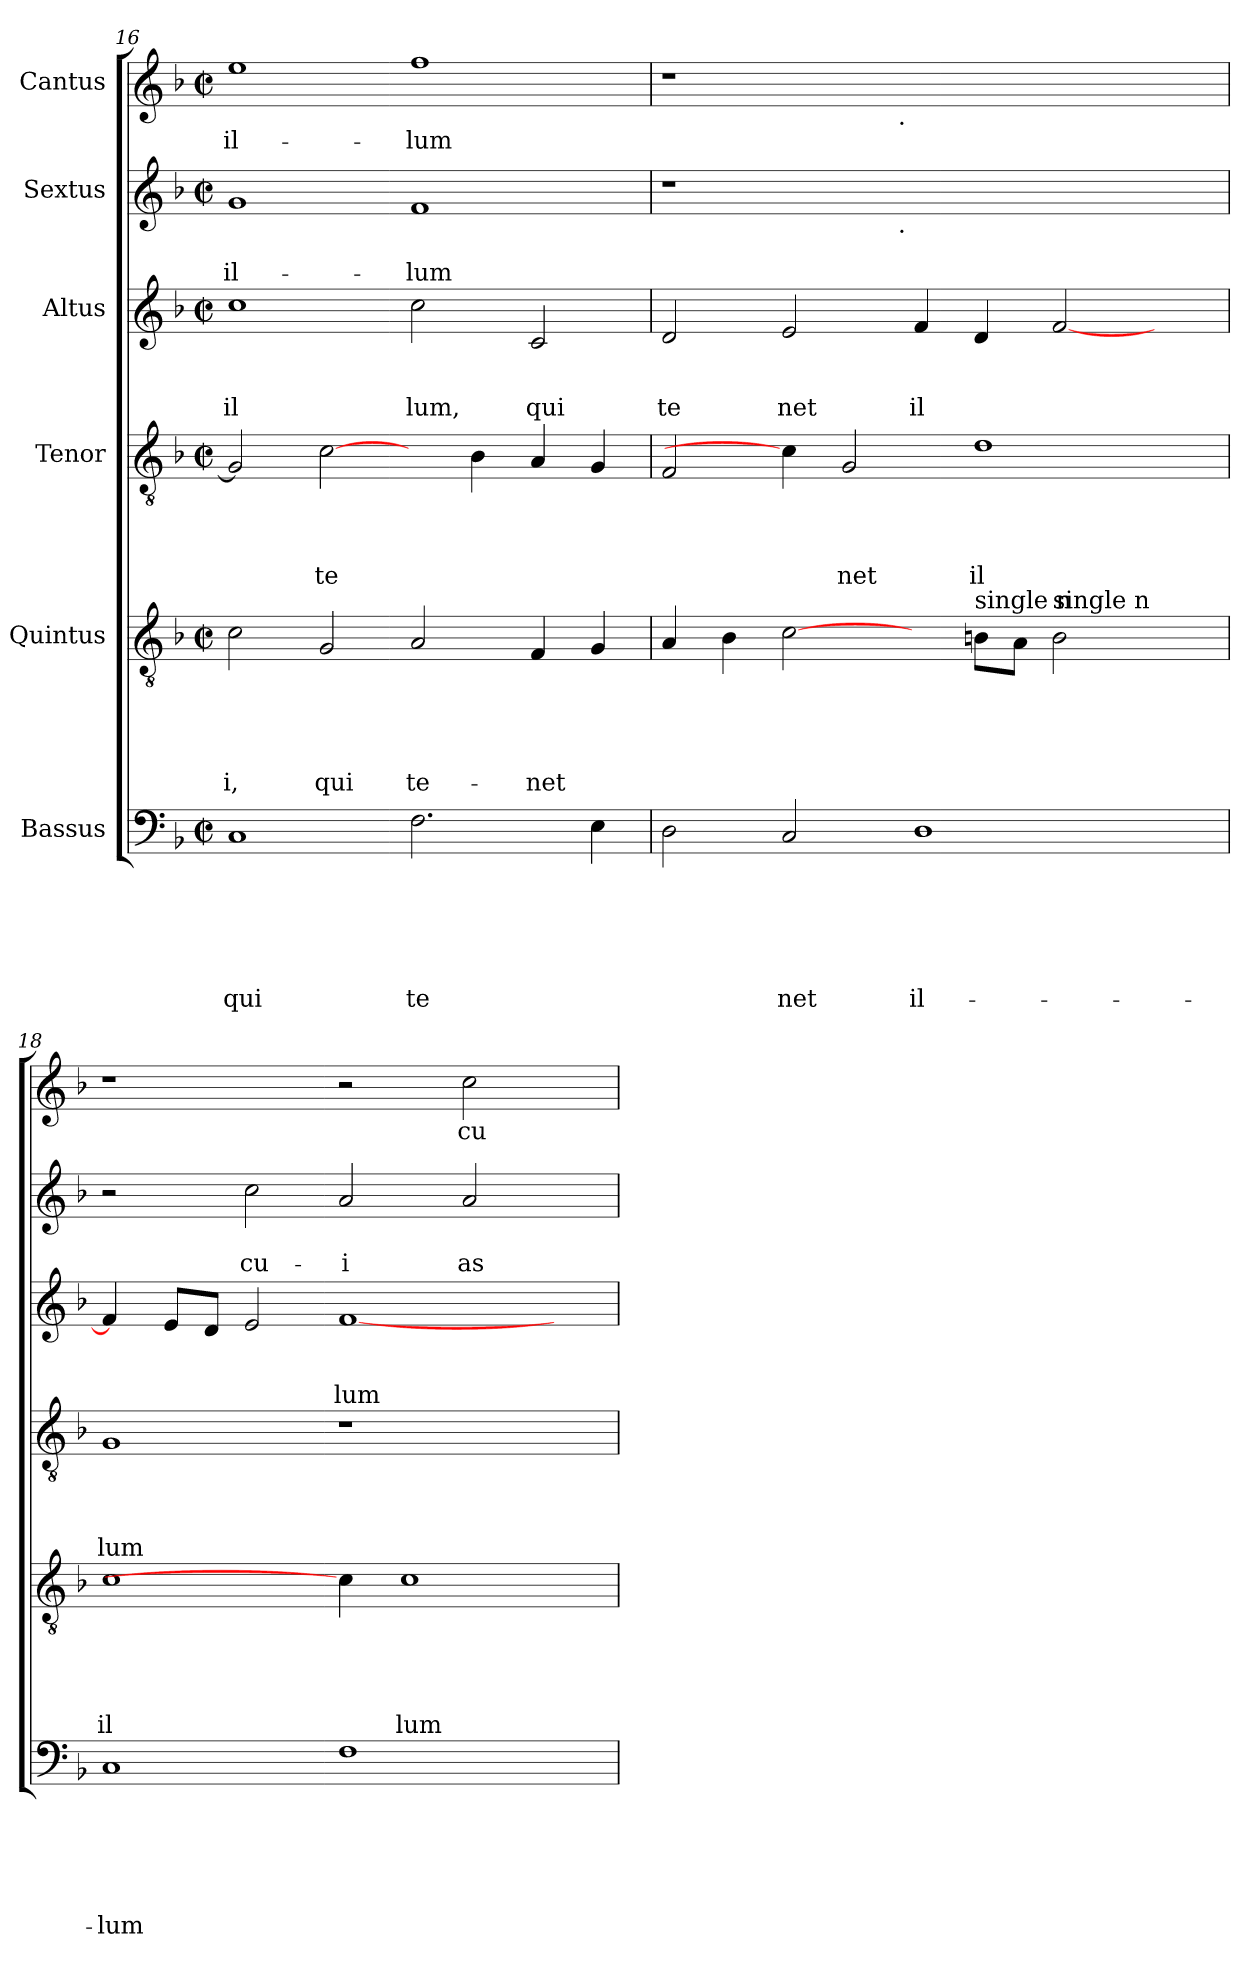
**kern	**text	**text	**text	**text	**text	**text	**kern	**text	**text	**text	**text	**text	**kern	**text	**text	**text	**text	**kern	**text	**text	**text	**kern	**text	**text	**kern	**text
*part6	*part6	*part6	*part6	*part6	*part6	*part6	*part5	*part5	*part5	*part5	*part5	*part5	*part4	*part4	*part4	*part4	*part4	*part3	*part3	*part3	*part3	*part2	*part2	*part2	*part1	*part1
*staff6	*staff6	*staff6	*staff6	*staff6	*staff6	*staff6	*staff5	*staff5	*staff5	*staff5	*staff5	*staff5	*staff4	*staff4	*staff4	*staff4	*staff4	*staff3	*staff3	*staff3	*staff3	*staff2	*staff2	*staff2	*staff1	*staff1
*I"Bassus	*	*	*	*	*	*	*I"Quintus	*	*	*	*	*	*I"Tenor	*	*	*	*	*I"Altus	*	*	*	*I"Sextus	*	*	*I"Cantus	*
*clefF4	*	*	*	*	*	*	*clefGv2	*	*	*	*	*	*clefGv2	*	*	*	*	*clefG2	*	*	*	*clefG2	*	*	*clefG2	*
*k[b-]	*	*	*	*	*	*	*k[b-]	*	*	*	*	*	*k[b-]	*	*	*	*	*k[b-]	*	*	*	*k[b-]	*	*	*k[b-]	*
*F:	*	*	*	*	*	*	*F:	*	*	*	*	*	*F:	*	*	*	*	*F:	*	*	*	*F:	*	*	*F:	*
*M2/2	*	*	*	*	*	*	*M2/2	*	*	*	*	*	*M2/2	*	*	*	*	*M2/2	*	*	*	*M2/2	*	*	*M2/2	*
*met(c|)	*	*	*	*	*	*	*met(c|)	*	*	*	*	*	*met(c|)	*	*	*	*	*met(c|)	*	*	*	*met(c|)	*	*	*met(c|)	*
=16	=16	=16	=16	=16	=16	=16	=16	=16	=16	=16	=16	=16	=16	=16	=16	=16	=16	=16	=16	=16	=16	=16	=16	=16	=16	=16
!	!	!	!	!	!	!LO:LY:b	!	!	!	!	!	!LO:LY:b	!	!	!	!	!	!	!	!	!LO:LY:b	!	!	!LO:LY:b	!	!LO:LY:b
1C	.	.	.	.	.	qui	2c\	.	.	.	.	-i,	2G/]	.	.	.	.	1cc	.	.	il	1g	.	il-	1ee	il-
!	!	!	!	!	!	!	!	!	!	!	!	!LO:LY:b	!	!	!	!	!LO:LY:b	!	!	!	!	!	!	!	!	!
.	.	.	.	.	.	.	2G/	.	.	.	.	qui	[2c\	.	.	.	te	.	.	.	.	.	.	.	.	.
!	!	!	!	!	!	!LO:LY:b	!	!	!	!	!	!LO:LY:b	!	!	!	!	!	!	!	!	!LO:LY:b	!	!	!LO:LY:b	!	!LO:LY:b
2.F\	.	.	.	.	.	te	2A/	.	.	.	.	te-	4ryy	.	.	.	.	2cc\	.	.	lum,	1f	.	-lum	1ff	-lum
.	.	.	.	.	.	.	.	.	.	.	.	.	4B-\	.	.	.	.	.	.	.	.	.	.	.	.	.
!	!	!	!	!	!	!	!	!	!	!	!	!LO:LY:b	!	!	!	!	!	!	!	!	!LO:LY:b	!	!	!	!	!
.	.	.	.	.	.	.	4F/	.	.	.	.	-net	4A/	.	.	.	.	2c/	.	.	qui	.	.	.	.	.
4E\	.	.	.	.	.	.	4G/	.	.	.	.	.	4G/	.	.	.	.	.	.	.	.	.	.	.	.	.
!!LO:PB:g=z
=17	=17	=17	=17	=17	=17	=17	=17	=17	=17	=17	=17	=17	=17	=17	=17	=17	=17	=17	=17	=17	=17	=17	=17	=17	=17	=17
!	!	!	!	!	!	!	!	!	!	!	!	!	!	!	!	!	!	!	!	!	!LO:LY:b	!	!	!	!	!
*	*	*	*	*	*	*	*	*	*	*	*	*	*	*	*	*	*	*	*	*	*	*^	*	*	*^	*
2D\	.	.	.	.	.	.	4A/	.	.	.	.	.	2F/	.	.	.	.	2d/	.	.	te	1r	2ryy	.	.	1r	2ryy	.
.	.	.	.	.	.	.	4B-\	.	.	.	.	.	.	.	.	.	.	.	.	.	.	.	.	.	.	.	.	.
!	!	!	!	!	!	!LO:LY:b	!	!	!	!	!	!	!	!	!	!	!	!	!	!	!LO:LY:b	!	!	!	!	!	!	!
2C/	.	.	.	.	.	net	[2c\	.	.	.	.	.	4c\]	.	.	.	.	2e/	.	.	net	.	4...ryy	.	.	.	4...ryy	.
!	!	!	!	!	!	!	!	!	!	!	!	!	!	!	!	!	!LO:LY:b	!	!	!	!	!	!	!	!	!	!	!
.	.	.	.	.	.	.	.	.	.	.	.	.	2G/	.	.	.	net	.	.	.	.	.	.	.	.	.	.	.
!	!	!	!	!	!	!	!	!	!	!	!	!	!	!	!	!	!	!	!	!	!	!	!	!	!	!	!LO:TX:b:t=.	!
!	!	!	!	!	!	!	!	!	!	!	!	!	!	!	!	!	!	!	!	!	!	!	!LO:TX:b:t=.	!	!	!	!	!
.	.	.	.	.	.	.	.	.	.	.	.	.	.	.	.	.	.	.	.	.	.	.	1ryy	.	.	.	1ryy	.
!	!	!	!	!	!	!LO:LY:b	!	!	!	!	!	!	!	!	!	!	!	!	!	!	!LO:LY:b	!	!	!	!	!	!	!
1D	.	.	.	.	.	il-	4ryy	.	.	.	.	.	.	.	.	.	.	4f/	.	.	il	1ryy	.	.	.	1ryy	.	.
!	!	!	!	!	!	!	!LO:TX:a:t=single n	!	!	!	!	!	!	!	!	!	!	!	!	!	!	!	!	!	!	!	!	!
!	!	!	!	!	!	!	!	!	!	!	!	!	!	!	!	!	!LO:LY:b	!	!	!	!	!	!	!	!	!	!	!
.	.	.	.	.	.	.	8B\L	.	.	.	.	.	1d	.	.	.	il	4d/	.	.	.	.	.	.	.	.	.	.
.	.	.	.	.	.	.	8A\J	.	.	.	.	.	.	.	.	.	.	.	.	.	.	.	.	.	.	.	.	.
!	!	!	!	!	!	!	!LO:TX:a:t=single n	!	!	!	!	!	!	!	!	!	!	!	!	!	!	!	!	!	!	!	!	!
.	.	.	.	.	.	.	2B\	.	.	.	.	.	.	.	.	.	.	[<2f/	.	.	.	.	.	.	.	.	.	.
.	.	.	.	.	.	.	.	.	.	.	.	.	.	.	.	.	.	.	.	.	.	.	4ryy	.	.	.	4ryy	.
4ryy	.	.	.	.	.	.	4ryy	.	.	.	.	.	.	.	.	.	.	4ryy	.	.	.	4ryy	.	.	.	4ryy	.	.
.	.	.	.	.	.	.	.	.	.	.	.	.	.	.	.	.	.	.	.	.	.	.	32ryy	.	.	.	32ryy	.
=18	=18	=18	=18	=18	=18	=18	=18	=18	=18	=18	=18	=18	=18	=18	=18	=18	=18	=18	=18	=18	=18	=18	=18	=18	=18	=18	=18	=18
!	!	!	!	!	!	!LO:LY:b	!	!	!	!	!	!LO:LY:b	!	!	!	!	!LO:LY:b	!	!	!	!	!	!	!	!	!	!	!
*	*	*	*	*	*	*	*	*	*	*	*	*	*	*	*	*	*	*	*	*	*	*v	*v	*	*	*	*	*
*	*	*	*	*	*	*	*	*	*	*	*	*	*	*	*	*	*	*	*	*	*	*	*	*	*v	*v	*
1C	.	.	.	.	.	-lum	1c	.	.	.	.	il	1G	.	.	.	lum	4f/]	.	.	.	2r	.	.	1r	.
.	.	.	.	.	.	.	.	.	.	.	.	.	.	.	.	.	.	8e/L	.	.	.	.	.	.	.	.
.	.	.	.	.	.	.	.	.	.	.	.	.	.	.	.	.	.	8d/J	.	.	.	.	.	.	.	.
!	!	!	!	!	!	!	!	!	!	!	!	!	!	!	!	!	!	!	!	!	!	!	!	!LO:LY:b	!	!
.	.	.	.	.	.	.	.	.	.	.	.	.	.	.	.	.	.	2e/	.	.	.	2cc\	.	cu-	.	.
!	!	!	!	!	!	!	!	!	!	!	!	!	!	!	!	!	!	!	!	!	!LO:LY:b	!	!	!LO:LY:b	!	!
1F	.	.	.	.	.	.	4c\]	.	.	.	.	.	1r	.	.	.	.	[<1f	.	.	lum	2a/	.	-i	2r	.
!	!	!	!	!	!	!	!	!	!	!	!	!LO:LY:b	!	!	!	!	!	!	!	!	!	!	!	!	!	!
.	.	.	.	.	.	.	1c	.	.	.	.	lum	.	.	.	.	.	.	.	.	.	.	.	.	.	.
!	!	!	!	!	!	!	!	!	!	!	!	!	!	!	!	!	!	!	!	!	!	!	!	!LO:LY:b	!	!LO:LY:b
.	.	.	.	.	.	.	.	.	.	.	.	.	.	.	.	.	.	.	.	.	.	2a/	.	as-	2cc\	cu
4ryy	.	.	.	.	.	.	.	.	.	.	.	.	4ryy	.	.	.	.	4ryy	.	.	.	4ryy	.	.	4ryy	.
=	=	=	=	=	=	=	=	=	=	=	=	=	=	=	=	=	=	=	=	=	=	=	=	=	=	=
*-	*-	*-	*-	*-	*-	*-	*-	*-	*-	*-	*-	*-	*-	*-	*-	*-	*-	*-	*-	*-	*-	*-	*-	*-	*-	*-
